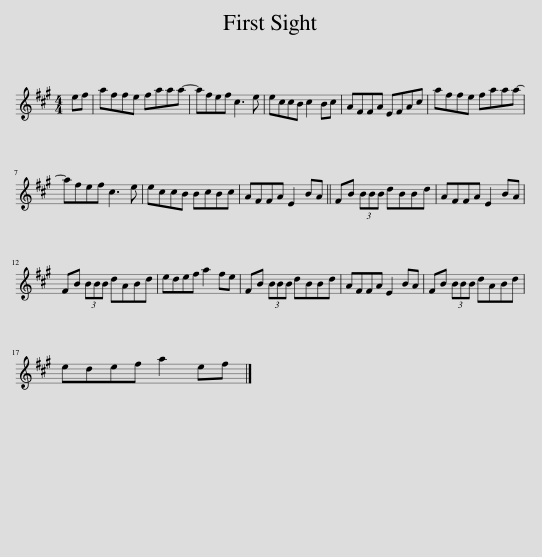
X:1
L:1/8
M:4/4
I:linebreak $
K:A
V:1 treble
V:1
 ef | affe faaa- | afef c3 e | eccB c2 Bc | AFFA EFAc | %5
 affe faaa- |$ afef c3 e | eccB BcBc | AFFA E2 BA || FB (3BBB dBBd | %10
 AFFA E2 BA |$ FB (3BBB dABd | edef a2 fe | FB (3BBB dBBd | AFFA E2 BA | %15
 FB (3BBB dABd |$ edef a2 ef |] %17
